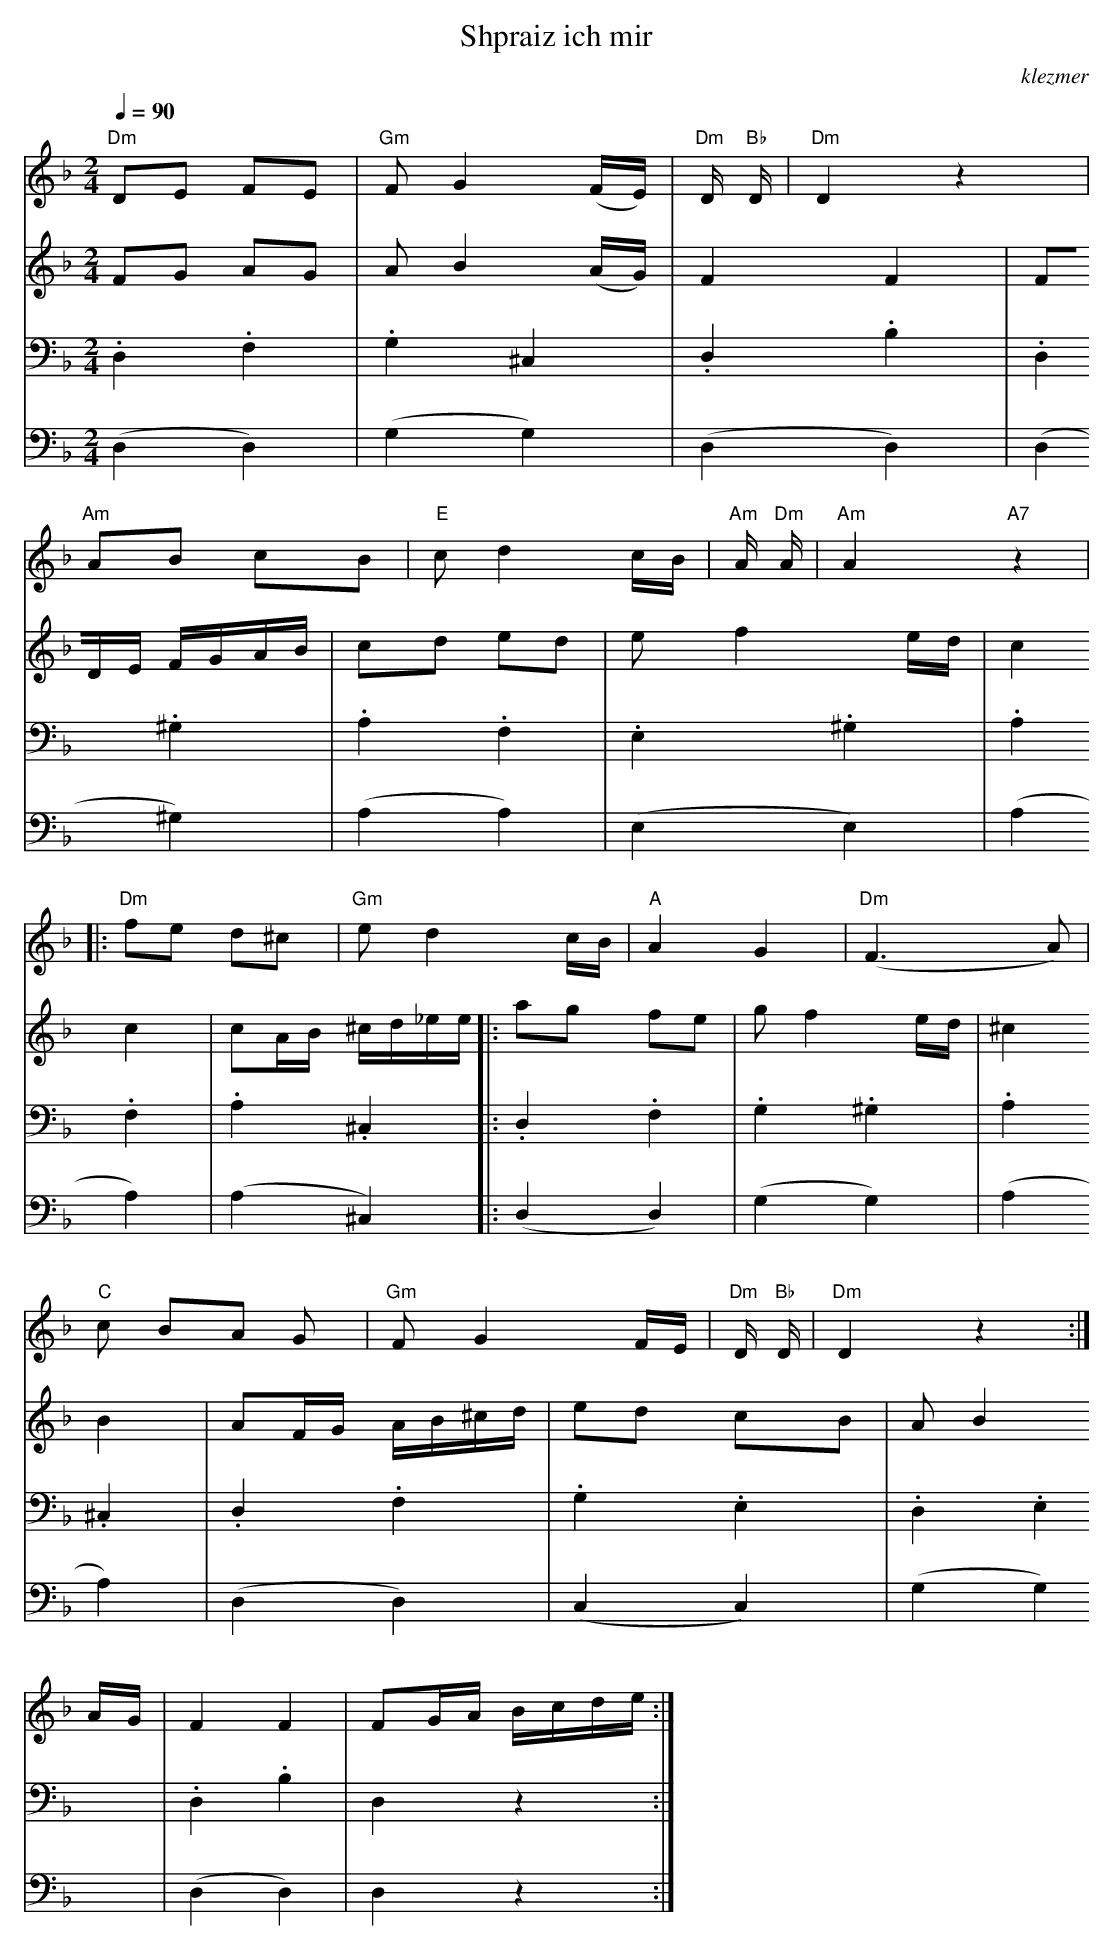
X:1
T:Shpraiz ich mir
O:klezmer
M:2/4
L:1/8
Q:1/4=90
K:Dm
V:1
"Dm" DE FE |"Gm" FG2 (F/E/)|"Dm" D/"Bb" D/ |"Dm" D2 z2 |
"Am" AB cB |"E" cd2 c/B/|"Am" A/"Dm" A/ |"Am" A2 "A7" z2  |:
"Dm" fe d^c |"Gm" ed2 c/B/|"A" A2 G2 |"Dm" (F3 A)|
"C" c BA G|"Gm" F G2 F/E/|"Dm" D/"Bb" D/ |"Dm" D2 z2 :|
V:2          %2e stem
FG AG |AB2 (A/G/)|F2 F2 |FD/E/ F/G/A/B/ |
cd ed |ef2 e/d/|c2 c2 |cA/B/ ^c/d/_e/e/  |:
ag fe |gf2 e/d/|^c2 B2 |AF/G/ A/B/^c/d/ |
ed cB |AB2 A/G/|F2 F2 |FG/A/ B/c/d/e/ :|
V:3          %estam
.D,2 .F,2 |.G,2 ^C,2 |.D,2 .B,2 |.D,2 .^G,2 |
.A,2 .F,2 |.E,2 .^G,2 |.A,2 .F,2 |.A,2 .^C,2  |:
.D,2 .F,2 |.G,2 .^G,2 |.A,2 .^C,2 |.D,2 .F,2 |
.G,2 .E,2 |.D,2 .E,2 |.D,2 .B,2 |D,2 z2 :|
V:4          %dv
(D,2 D,2) |(G,2 G,2) |(D,2 D,2) |(D,2 ^G,2) |
(A,2 A,2) |(E,2 E,2) |(A,2 A,2) |(A,2 ^C,2)  |:
(D,2 D,2) |(G,2 G,2) |(A,2 A,2) |(D,2 D,2) |
(C,2 C,2) |(G,2 G,2) |(D,2 D,2) |D,2 z2 :|
